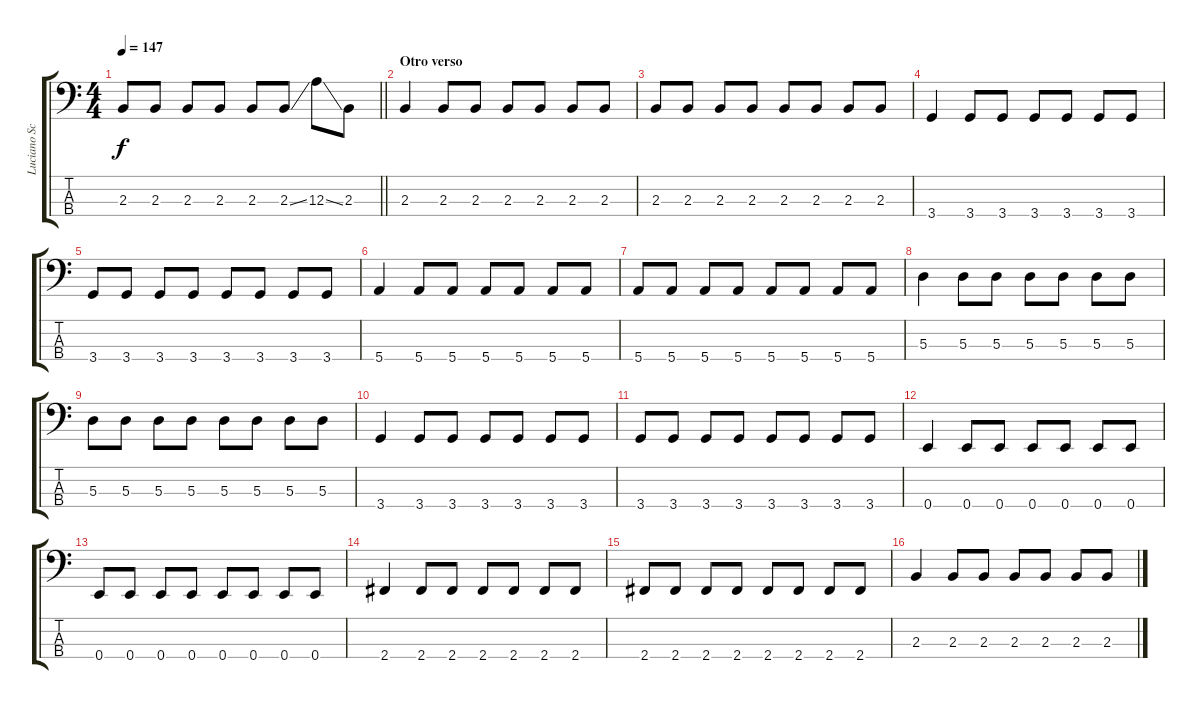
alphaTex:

\track ("Luciano Scaglione" "Luciano Sc") {instrument electricbasspick}
\staff {score tabs}
\tuning (G2 D2 A1 E1) {hide}
\ts (4 4)
\tempo 147
\clef f4
\barLineRight lightlight
\ks c
2.3.8{dy f} 2.3.8 2.3.8 2.3.8 2.3.8 2.3{ss}.8 12.3{ss}.8 2.3.8 |
\section ("" "Otro verso")
2.3.4 2.3.8 2.3.8 2.3.8 2.3.8 2.3.8 2.3.8 |
2.3.8 2.3.8 2.3.8 2.3.8 2.3.8 2.3.8 2.3.8 2.3.8 |
3.4.4 3.4.8 3.4.8 3.4.8 3.4.8 3.4.8 3.4.8 |
3.4.8 3.4.8 3.4.8 3.4.8 3.4.8 3.4.8 3.4.8 3.4.8 |
5.4.4 5.4.8 5.4.8 5.4.8 5.4.8 5.4.8 5.4.8 |
5.4.8 5.4.8 5.4.8 5.4.8 5.4.8 5.4.8 5.4.8 5.4.8 |
5.3.4 5.3.8 5.3.8 5.3.8 5.3.8 5.3.8 5.3.8 |
5.3.8 5.3.8 5.3.8 5.3.8 5.3.8 5.3.8 5.3.8 5.3.8 |
3.4.4 3.4.8 3.4.8 3.4.8 3.4.8 3.4.8 3.4.8 |
3.4.8 3.4.8 3.4.8 3.4.8 3.4.8 3.4.8 3.4.8 3.4.8 |
0.4.4 0.4.8 0.4.8 0.4.8 0.4.8 0.4.8 0.4.8 |
0.4.8 0.4.8 0.4.8 0.4.8 0.4.8 0.4.8 0.4.8 0.4.8 |
2.4.4 2.4.8 2.4.8 2.4.8 2.4.8 2.4.8 2.4.8 |
2.4.8 2.4.8 2.4.8 2.4.8 2.4.8 2.4.8 2.4.8 2.4.8 |
2.3.4 2.3.8 2.3.8 2.3.8 2.3.8 2.3.8 2.3.8
